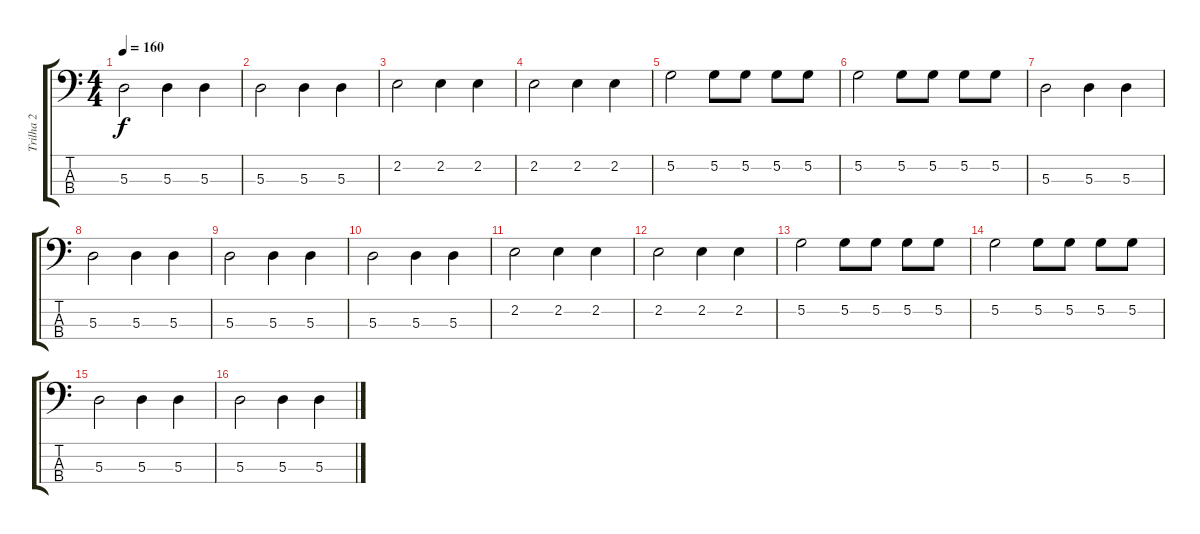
\track ("Trilha 2" "Trilha 2") {instrument acousticbass}
\staff {score tabs}
\tuning (G2 D2 A1 E1) {hide}
\ts (4 4)
\tempo 160
\clef f4
\ks c
5.3.2{dy f} 5.3.4 5.3.4 |
5.3.2 5.3.4 5.3.4 |
2.2.2 2.2.4 2.2.4 |
2.2.2 2.2.4 2.2.4 |
5.2.2 5.2.8 5.2.8 5.2.8 5.2.8 |
5.2.2 5.2.8 5.2.8 5.2.8 5.2.8 |
5.3.2 5.3.4 5.3.4 |
5.3.2 5.3.4 5.3.4 |
5.3.2 5.3.4 5.3.4 |
5.3.2 5.3.4 5.3.4 |
2.2.2 2.2.4 2.2.4 |
2.2.2 2.2.4 2.2.4 |
5.2.2 5.2.8 5.2.8 5.2.8 5.2.8 |
5.2.2 5.2.8 5.2.8 5.2.8 5.2.8 |
5.3.2 5.3.4 5.3.4 |
5.3.2 5.3.4 5.3.4
